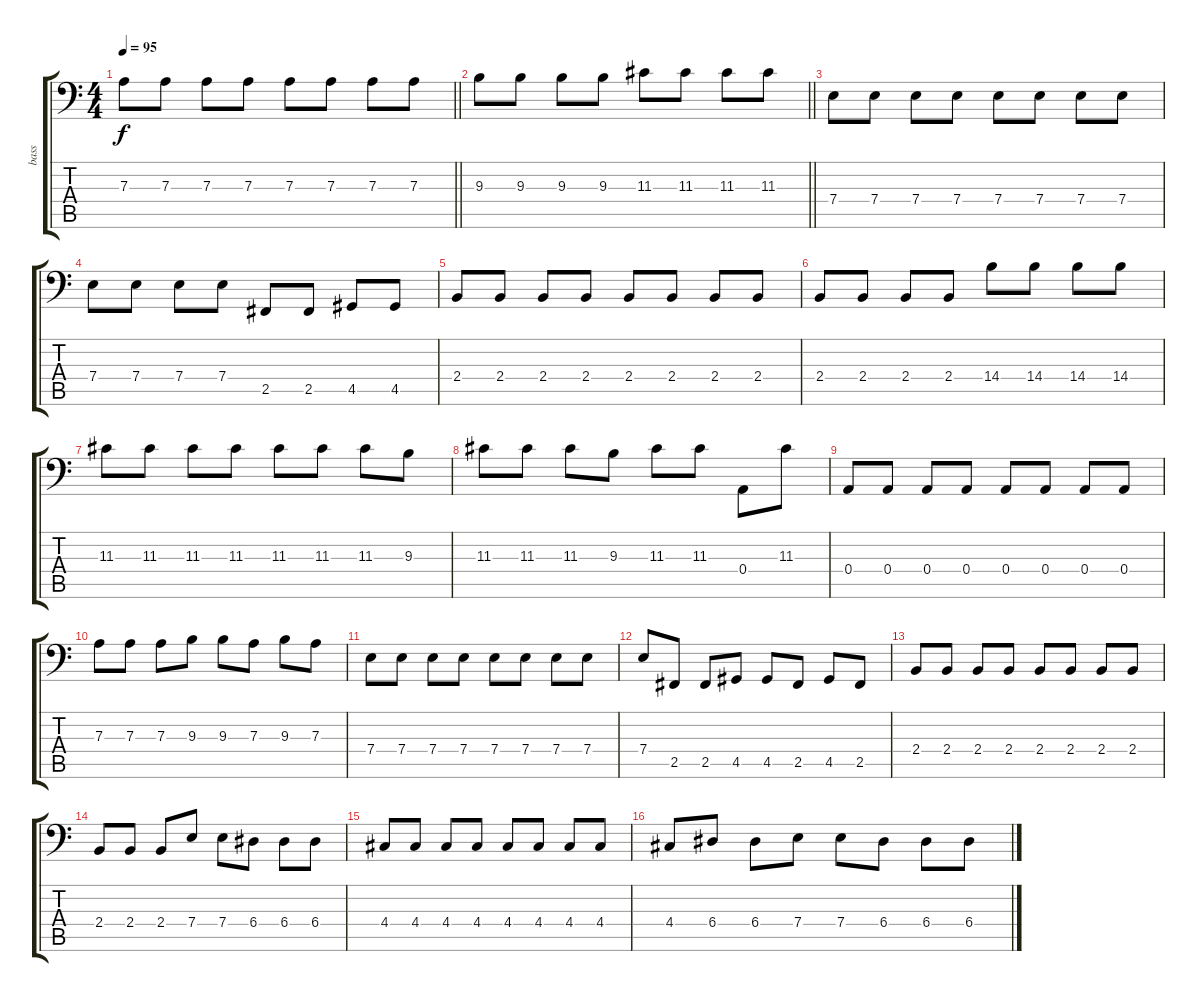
\track ("bass" "bass") {instrument electricbassfinger}
\staff {score tabs}
\tuning (C3 G2 D2 A1 E1 B0) {hide}
\ts (4 4)
\tempo 95
\clef f4
\barLineRight lightlight
\ks c
7.3.8{dy f} 7.3.8 7.3.8 7.3.8 7.3.8 7.3.8 7.3.8 7.3.8 |
\section ("" "")
\barLineRight lightlight
9.3.8 9.3.8 9.3.8 9.3.8 11.3.8 11.3.8 11.3.8 11.3.8 |
\section ("" "")
7.4.8 7.4.8 7.4.8 7.4.8 7.4.8 7.4.8 7.4.8 7.4.8 |
7.4.8 7.4.8 7.4.8 7.4.8 2.5.8 2.5.8 4.5.8 4.5.8 |
2.4.8 2.4.8 2.4.8 2.4.8 2.4.8 2.4.8 2.4.8 2.4.8 |
2.4.8 2.4.8 2.4.8 2.4.8 14.4.8 14.4.8 14.4.8 14.4.8 |
11.3.8 11.3.8 11.3.8 11.3.8 11.3.8 11.3.8 11.3.8 9.3.8 |
11.3.8 11.3.8 11.3.8 9.3.8 11.3.8 11.3.8 0.4.8 11.3.8 |
0.4.8 0.4.8 0.4.8 0.4.8 0.4.8 0.4.8 0.4.8 0.4.8 |
7.3.8 7.3.8 7.3.8 9.3.8 9.3.8 7.3.8 9.3.8 7.3.8 |
7.4.8 7.4.8 7.4.8 7.4.8 7.4.8 7.4.8 7.4.8 7.4.8 |
7.4.8 2.5.8 2.5.8 4.5.8 4.5.8 2.5.8 4.5.8 2.5.8 |
2.4.8 2.4.8 2.4.8 2.4.8 2.4.8 2.4.8 2.4.8 2.4.8 |
2.4.8 2.4.8 2.4.8 7.4.8 7.4.8 6.4.8 6.4.8 6.4.8 |
4.4.8 4.4.8 4.4.8 4.4.8 4.4.8 4.4.8 4.4.8 4.4.8 |
4.4.8 6.4.8 6.4.8 7.4.8 7.4.8 6.4.8 6.4.8 6.4.8
